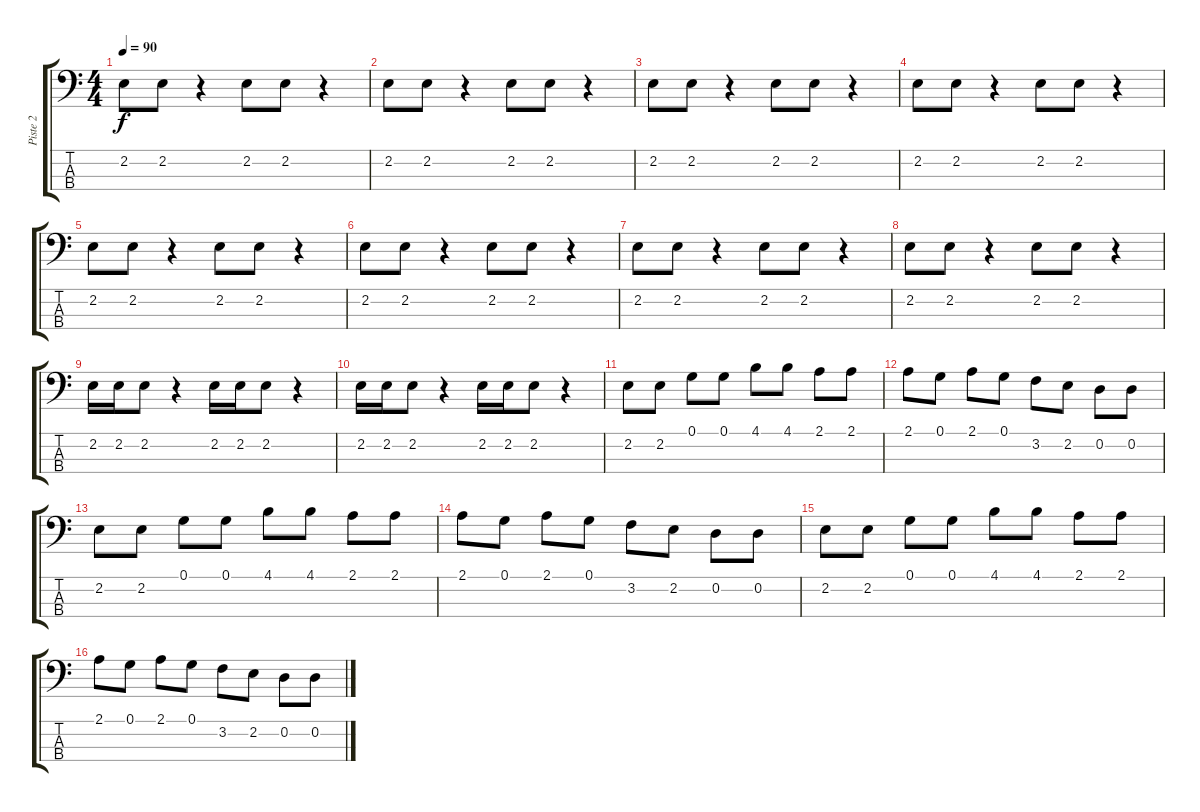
\track ("Piste 2" "Piste 2") {instrument electricbassfinger}
\staff {score tabs}
\tuning (G2 D2 A1 E1) {hide}
\ts (4 4)
\tempo 90
\clef f4
\ks c
2.2.8{dy f} 2.2.8 r.4 2.2.8 2.2.8 r.4 |
2.2.8 2.2.8 r.4 2.2.8 2.2.8 r.4 |
2.2.8 2.2.8 r.4 2.2.8 2.2.8 r.4 |
2.2.8 2.2.8 r.4 2.2.8 2.2.8 r.4 |
2.2.8 2.2.8 r.4 2.2.8 2.2.8 r.4 |
2.2.8 2.2.8 r.4 2.2.8 2.2.8 r.4 |
2.2.8 2.2.8 r.4 2.2.8 2.2.8 r.4 |
2.2.8 2.2.8 r.4 2.2.8 2.2.8 r.4 |
2.2.16 2.2.16 2.2.8 r.4 2.2.16 2.2.16 2.2.8 r.4 |
2.2.16 2.2.16 2.2.8 r.4 2.2.16 2.2.16 2.2.8 r.4 |
2.2.8 2.2.8 0.1.8 0.1.8 4.1.8 4.1.8 2.1.8 2.1.8 |
2.1.8 0.1.8 2.1.8 0.1.8 3.2.8 2.2.8 0.2.8 0.2.8 |
2.2.8 2.2.8 0.1.8 0.1.8 4.1.8 4.1.8 2.1.8 2.1.8 |
2.1.8 0.1.8 2.1.8 0.1.8 3.2.8 2.2.8 0.2.8 0.2.8 |
2.2.8 2.2.8 0.1.8 0.1.8 4.1.8 4.1.8 2.1.8 2.1.8 |
2.1.8 0.1.8 2.1.8 0.1.8 3.2.8 2.2.8 0.2.8 0.2.8
